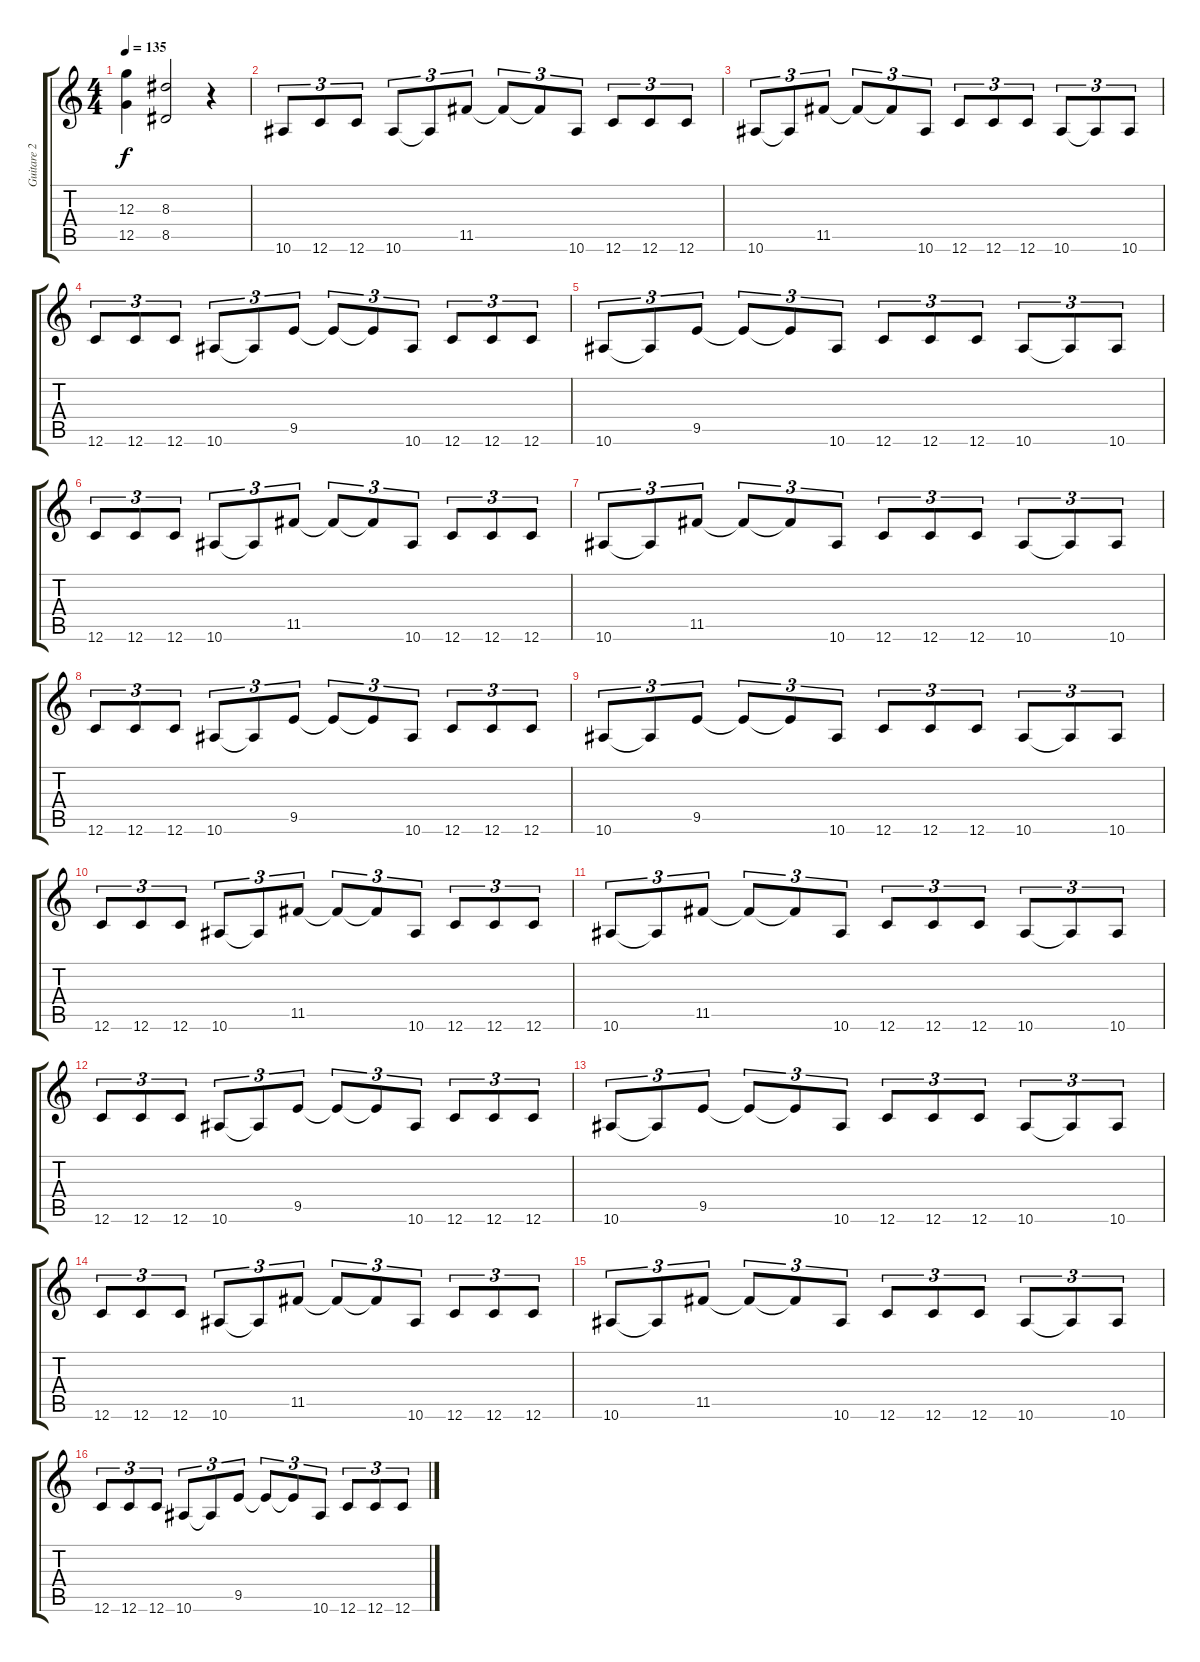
\track ("Guitare 2" "Guitare 2") {instrument distortionguitar}
\staff {score tabs}
\tuning (E4 C4 G3 C3 G2 C2) {hide}
\ts (4 4)
\tempo 135
\clef g2
\ks c
(12.3{t} 12.5{t}).4{dy f} (8.3 8.5).2 r.4 |
10.6.8{tu (3 2)} 12.6.8{tu (3 2)} 12.6.8{tu (3 2)} 10.6.8{tu (3 2)} 10.6{t}.8{tu (3 2)} 11.5.8{tu (3 2)} 11.5{t}.8{tu (3 2)} 11.5{t}.8{tu (3 2)} 10.6.8{tu (3 2)} 12.6.8{tu (3 2)} 12.6.8{tu (3 2)} 12.6.8{tu (3 2)} |
10.6.8{tu (3 2)} 10.6{t}.8{tu (3 2)} 11.5.8{tu (3 2)} 11.5{t}.8{tu (3 2)} 11.5{t}.8{tu (3 2)} 10.6.8{tu (3 2)} 12.6.8{tu (3 2)} 12.6.8{tu (3 2)} 12.6.8{tu (3 2)} 10.6.8{tu (3 2)} 10.6{t}.8{tu (3 2)} 10.6.8{tu (3 2)} |
12.6.8{tu (3 2)} 12.6.8{tu (3 2)} 12.6.8{tu (3 2)} 10.6.8{tu (3 2)} 10.6{t}.8{tu (3 2)} 9.5.8{tu (3 2)} 9.5{t}.8{tu (3 2)} 9.5{t}.8{tu (3 2)} 10.6.8{tu (3 2)} 12.6.8{tu (3 2)} 12.6.8{tu (3 2)} 12.6.8{tu (3 2)} |
10.6.8{tu (3 2)} 10.6{t}.8{tu (3 2)} 9.5.8{tu (3 2)} 9.5{t}.8{tu (3 2)} 9.5{t}.8{tu (3 2)} 10.6.8{tu (3 2)} 12.6.8{tu (3 2)} 12.6.8{tu (3 2)} 12.6.8{tu (3 2)} 10.6.8{tu (3 2)} 10.6{t}.8{tu (3 2)} 10.6.8{tu (3 2)} |
12.6.8{tu (3 2)} 12.6.8{tu (3 2)} 12.6.8{tu (3 2)} 10.6.8{tu (3 2)} 10.6{t}.8{tu (3 2)} 11.5.8{tu (3 2)} 11.5{t}.8{tu (3 2)} 11.5{t}.8{tu (3 2)} 10.6.8{tu (3 2)} 12.6.8{tu (3 2)} 12.6.8{tu (3 2)} 12.6.8{tu (3 2)} |
10.6.8{tu (3 2)} 10.6{t}.8{tu (3 2)} 11.5.8{tu (3 2)} 11.5{t}.8{tu (3 2)} 11.5{t}.8{tu (3 2)} 10.6.8{tu (3 2)} 12.6.8{tu (3 2)} 12.6.8{tu (3 2)} 12.6.8{tu (3 2)} 10.6.8{tu (3 2)} 10.6{t}.8{tu (3 2)} 10.6.8{tu (3 2)} |
12.6.8{tu (3 2)} 12.6.8{tu (3 2)} 12.6.8{tu (3 2)} 10.6.8{tu (3 2)} 10.6{t}.8{tu (3 2)} 9.5.8{tu (3 2)} 9.5{t}.8{tu (3 2)} 9.5{t}.8{tu (3 2)} 10.6.8{tu (3 2)} 12.6.8{tu (3 2)} 12.6.8{tu (3 2)} 12.6.8{tu (3 2)} |
10.6.8{tu (3 2)} 10.6{t}.8{tu (3 2)} 9.5.8{tu (3 2)} 9.5{t}.8{tu (3 2)} 9.5{t}.8{tu (3 2)} 10.6.8{tu (3 2)} 12.6.8{tu (3 2)} 12.6.8{tu (3 2)} 12.6.8{tu (3 2)} 10.6.8{tu (3 2)} 10.6{t}.8{tu (3 2)} 10.6.8{tu (3 2)} |
12.6.8{tu (3 2)} 12.6.8{tu (3 2)} 12.6.8{tu (3 2)} 10.6.8{tu (3 2)} 10.6{t}.8{tu (3 2)} 11.5.8{tu (3 2)} 11.5{t}.8{tu (3 2)} 11.5{t}.8{tu (3 2)} 10.6.8{tu (3 2)} 12.6.8{tu (3 2)} 12.6.8{tu (3 2)} 12.6.8{tu (3 2)} |
10.6.8{tu (3 2)} 10.6{t}.8{tu (3 2)} 11.5.8{tu (3 2)} 11.5{t}.8{tu (3 2)} 11.5{t}.8{tu (3 2)} 10.6.8{tu (3 2)} 12.6.8{tu (3 2)} 12.6.8{tu (3 2)} 12.6.8{tu (3 2)} 10.6.8{tu (3 2)} 10.6{t}.8{tu (3 2)} 10.6.8{tu (3 2)} |
12.6.8{tu (3 2)} 12.6.8{tu (3 2)} 12.6.8{tu (3 2)} 10.6.8{tu (3 2)} 10.6{t}.8{tu (3 2)} 9.5.8{tu (3 2)} 9.5{t}.8{tu (3 2)} 9.5{t}.8{tu (3 2)} 10.6.8{tu (3 2)} 12.6.8{tu (3 2)} 12.6.8{tu (3 2)} 12.6.8{tu (3 2)} |
10.6.8{tu (3 2)} 10.6{t}.8{tu (3 2)} 9.5.8{tu (3 2)} 9.5{t}.8{tu (3 2)} 9.5{t}.8{tu (3 2)} 10.6.8{tu (3 2)} 12.6.8{tu (3 2)} 12.6.8{tu (3 2)} 12.6.8{tu (3 2)} 10.6.8{tu (3 2)} 10.6{t}.8{tu (3 2)} 10.6.8{tu (3 2)} |
12.6.8{tu (3 2)} 12.6.8{tu (3 2)} 12.6.8{tu (3 2)} 10.6.8{tu (3 2)} 10.6{t}.8{tu (3 2)} 11.5.8{tu (3 2)} 11.5{t}.8{tu (3 2)} 11.5{t}.8{tu (3 2)} 10.6.8{tu (3 2)} 12.6.8{tu (3 2)} 12.6.8{tu (3 2)} 12.6.8{tu (3 2)} |
10.6.8{tu (3 2)} 10.6{t}.8{tu (3 2)} 11.5.8{tu (3 2)} 11.5{t}.8{tu (3 2)} 11.5{t}.8{tu (3 2)} 10.6.8{tu (3 2)} 12.6.8{tu (3 2)} 12.6.8{tu (3 2)} 12.6.8{tu (3 2)} 10.6.8{tu (3 2)} 10.6{t}.8{tu (3 2)} 10.6.8{tu (3 2)} |
12.6.8{tu (3 2)} 12.6.8{tu (3 2)} 12.6.8{tu (3 2)} 10.6.8{tu (3 2)} 10.6{t}.8{tu (3 2)} 9.5.8{tu (3 2)} 9.5{t}.8{tu (3 2)} 9.5{t}.8{tu (3 2)} 10.6.8{tu (3 2)} 12.6.8{tu (3 2)} 12.6.8{tu (3 2)} 12.6.8{tu (3 2)}
